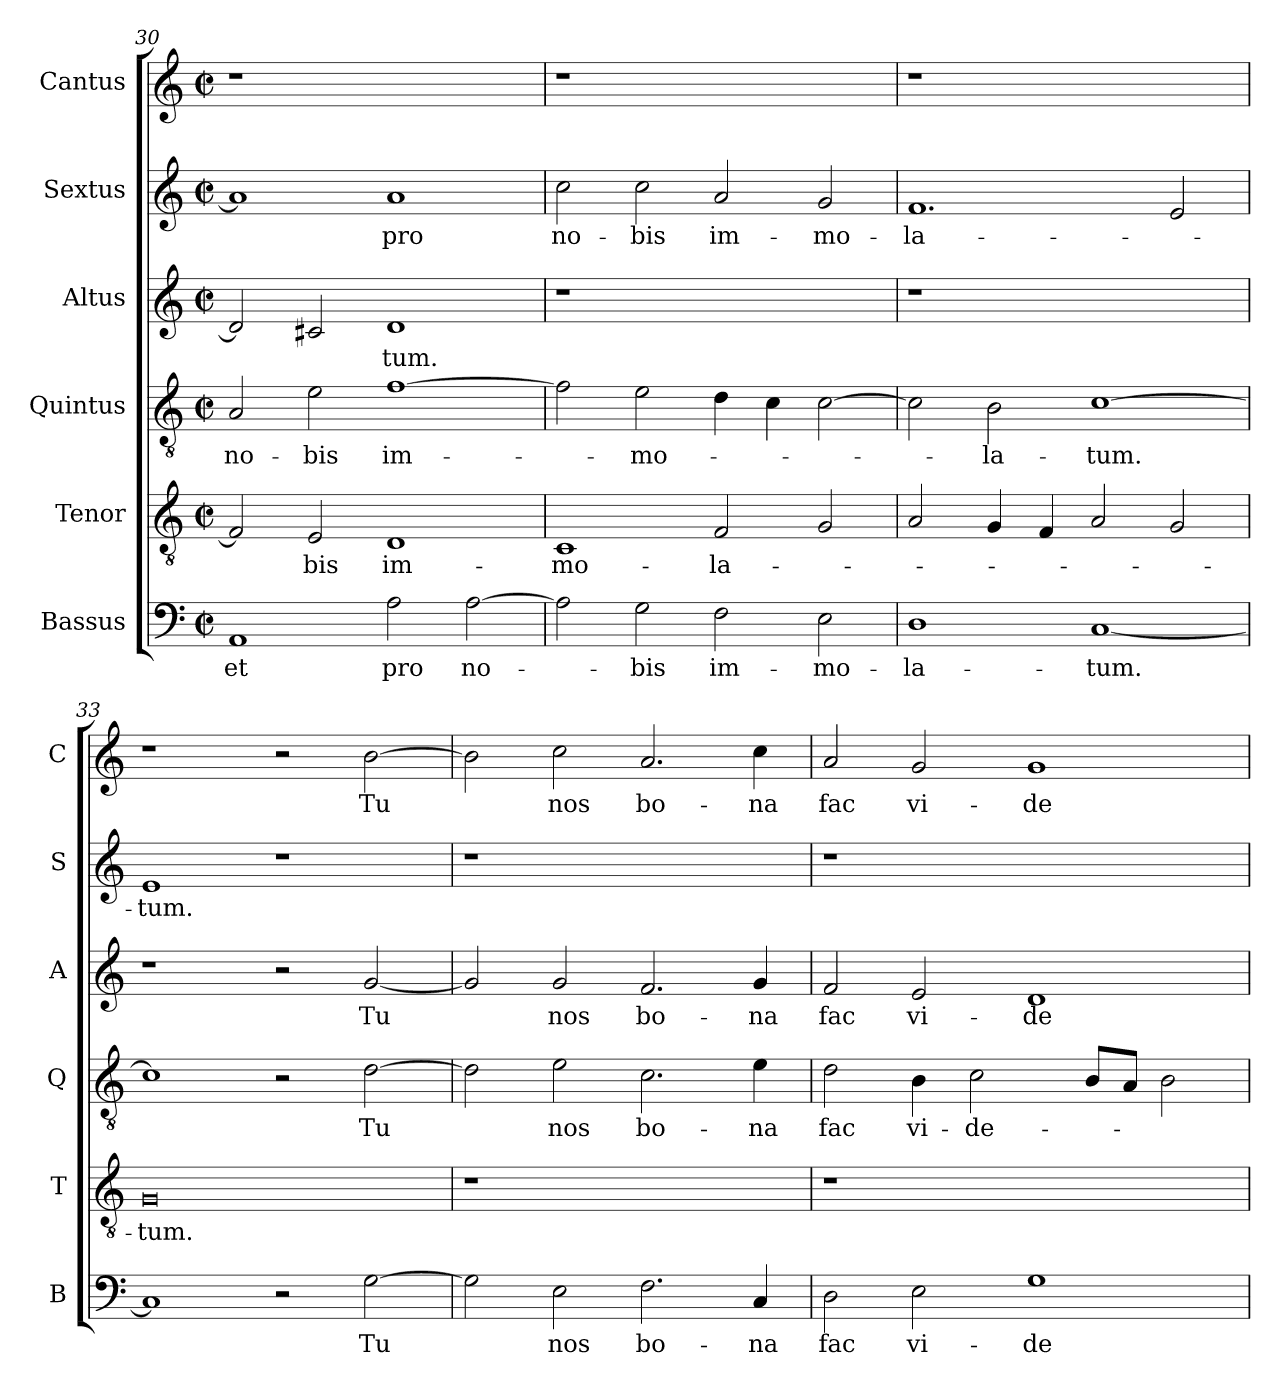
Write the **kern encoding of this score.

**kern	**text	**kern	**text	**kern	**text	**kern	**text	**kern	**text	**kern	**text
*part6	*part6	*part5	*part5	*part4	*part4	*part3	*part3	*part2	*part2	*part1	*part1
*staff6	*staff6	*staff5	*staff5	*staff4	*staff4	*staff3	*staff3	*staff2	*staff2	*staff1	*staff1
*I"Bassus	*	*I"Tenor	*	*I"Quintus	*	*I"Altus	*	*I"Sextus	*	*I"Cantus	*
*I'B	*	*I'T	*	*I'Q	*	*I'A	*	*I'S	*	*I'C	*
*clefF4	*	*clefGv2	*	*clefGv2	*	*clefG2	*	*clefG2	*	*clefG2	*
*k[]	*	*k[]	*	*k[]	*	*k[]	*	*k[]	*	*k[]	*
*C:	*	*C:	*	*C:	*	*C:	*	*C:	*	*C:	*
*M2/2	*	*M2/2	*	*M2/2	*	*M2/2	*	*M2/2	*	*M2/2	*
*met(c|)	*	*met(c|)	*	*met(c|)	*	*met(c|)	*	*met(c|)	*	*met(c|)	*
=30	=30	=30	=30	=30	=30	=30	=30	=30	=30	=30	=30
!	!LO:LY:b	!	!	!	!LO:LY:b	!	!	!	!	!	!
1AA	et	2F/]	.	2A/	no-	2d/]	.	1a]	.	1r	.
!	!	!	!LO:LY:b	!	!LO:LY:b	!	!	!	!	!	!
.	.	2E/	-bis	2e\	-bis	2c#X/	.	.	.	.	.
!	!LO:LY:b	!	!LO:LY:b	!	!LO:LY:b	!	!LO:LY:b	!	!LO:LY:b	!	!
2A\	pro	1D	im-	[1f	im-	1d	-tum.	1a	pro	1ryy	.
!	!LO:LY:b	!	!	!	!	!	!	!	!	!	!
[2A\	no-	.	.	.	.	.	.	.	.	.	.
!!LO:LB:g=z
=31	=31	=31	=31	=31	=31	=31	=31	=31	=31	=31	=31
!	!	!	!LO:LY:b	!	!	!	!	!	!LO:LY:b	!	!
2A\]	.	1C	-mo-	2f\]	.	1r	.	2cc\	no-	1r	.
!	!LO:LY:b	!	!	!	!LO:LY:b	!	!	!	!LO:LY:b	!	!
2G\	-bis	.	.	2e\	-mo-	.	.	2cc\	-bis	.	.
!	!LO:LY:b	!	!LO:LY:b	!	!	!	!	!	!LO:LY:b	!	!
2F\	im-	2F/	-la-	4d\	.	1ryy	.	2a/	im-	1ryy	.
.	.	.	.	4c\	.	.	.	.	.	.	.
!	!LO:LY:b	!	!	!	!	!	!	!	!LO:LY:b	!	!
2E\	-mo-	2G/	.	[2c\	.	.	.	2g/	-mo-	.	.
=32	=32	=32	=32	=32	=32	=32	=32	=32	=32	=32	=32
!	!LO:LY:b	!	!	!	!	!	!	!	!LO:LY:b	!	!
1D	-la-	2A/	.	2c\]	.	1r	.	1.f	-la-	1r	.
!	!	!	!	!	!LO:LY:b	!	!	!	!	!	!
.	.	4G/	.	2B\	-la-	.	.	.	.	.	.
.	.	4F/	.	.	.	.	.	.	.	.	.
!	!LO:LY:b	!	!	!	!LO:LY:b	!	!	!	!	!	!
[1C	-tum.	2A/	.	[1c	-tum.	1ryy	.	.	.	1ryy	.
.	.	2G/	.	.	.	.	.	2e/	.	.	.
=33	=33	=33	=33	=33	=33	=33	=33	=33	=33	=33	=33
!	!	!	!LO:LY:b	!	!	!	!	!	!LO:LY:b	!	!
1C]	.	0G	-tum.	1c]	.	1r	.	1e	-tum.	1r	.
2r	.	.	.	2r	.	2r	.	1r	.	2r	.
!	!LO:LY:b	!	!	!	!LO:LY:b	!	!LO:LY:b	!	!	!	!LO:LY:b
[2G\	Tu	.	.	[2d\	Tu	[2g/	Tu	.	.	[2b\	Tu
=34	=34	=34	=34	=34	=34	=34	=34	=34	=34	=34	=34
2G\]	.	1r	.	2d\]	.	2g/]	.	1r	.	2b\]	.
!	!LO:LY:b	!	!	!	!LO:LY:b	!	!LO:LY:b	!	!	!	!LO:LY:b
2E\	nos	.	.	2e\	nos	2g/	nos	.	.	2cc\	nos
!	!LO:LY:b	!	!	!	!LO:LY:b	!	!LO:LY:b	!	!	!	!LO:LY:b
2.F\	bo-	1ryy	.	2.c\	bo-	2.f/	bo-	1ryy	.	2.a/	bo-
!	!LO:LY:b	!	!	!	!LO:LY:b	!	!LO:LY:b	!	!	!	!LO:LY:b
4C/	-na	.	.	4e\	-na	4g/	-na	.	.	4cc\	-na
=35	=35	=35	=35	=35	=35	=35	=35	=35	=35	=35	=35
!	!LO:LY:b	!	!	!	!LO:LY:b	!	!LO:LY:b	!	!	!	!LO:LY:b
2D\	fac	1r	.	2d\	fac	2f/	fac	1r	.	2a/	fac
!	!LO:LY:b	!	!	!	!LO:LY:b	!	!LO:LY:b	!	!	!	!LO:LY:b
2E\	vi-	.	.	4B\	vi-	2e/	vi-	.	.	2g/	vi-
!	!	!	!	!	!LO:LY:b	!	!	!	!	!	!
.	.	.	.	2c\	-de-	.	.	.	.	.	.
!	!LO:LY:b	!	!	!	!	!	!LO:LY:b	!	!	!	!LO:LY:b
1G	-de-	1ryy	.	.	.	1d	-de-	1ryy	.	1g	-de-
.	.	.	.	8B/L	.	.	.	.	.	.	.
.	.	.	.	8A/J	.	.	.	.	.	.	.
.	.	.	.	2B\	.	.	.	.	.	.	.
=	=	=	=	=	=	=	=	=	=	=	=
*-	*-	*-	*-	*-	*-	*-	*-	*-	*-	*-	*-
